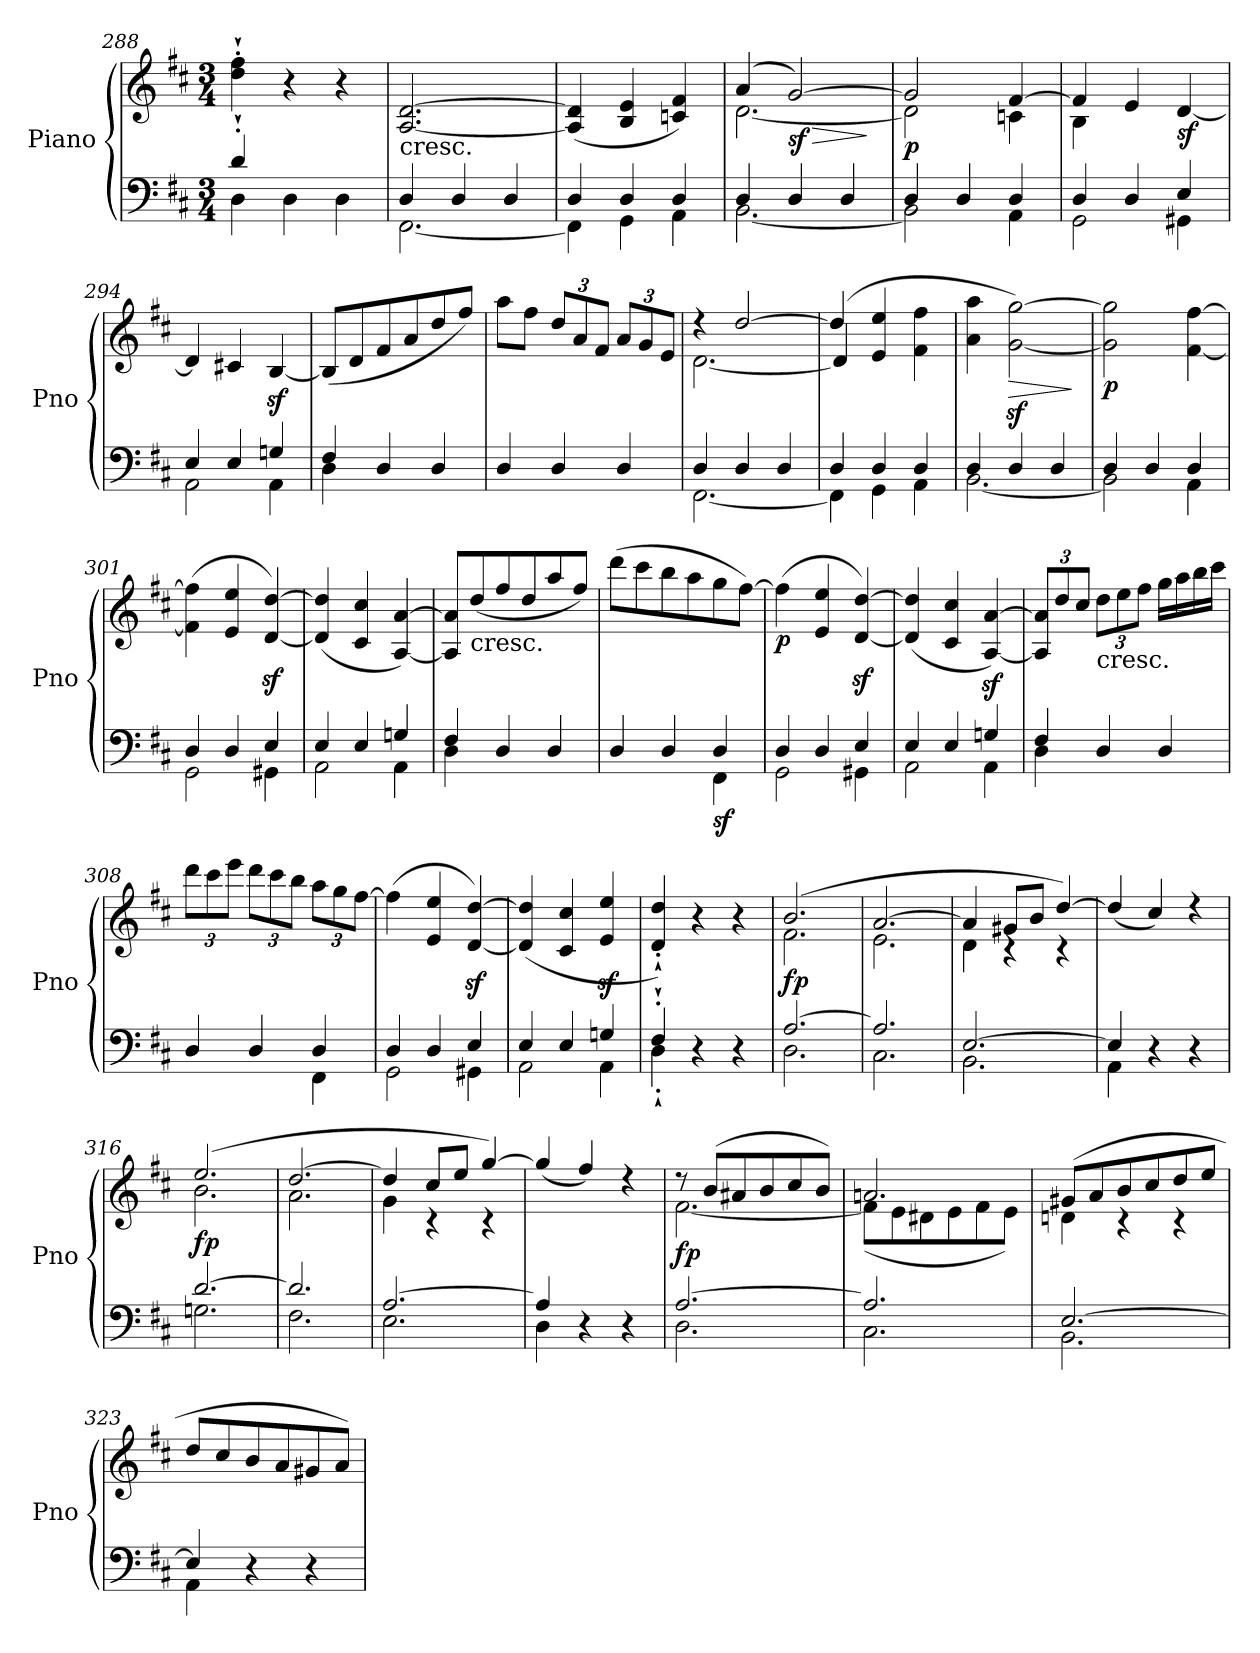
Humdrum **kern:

**kern	**kern	**dynam
*part1	*part1	*part1
*staff2	*staff1	*staff1/2
*I"Piano	*	*
*I'Pno	*	*
*clefF4	*clefG2	*
*k[f#c#]	*k[f#c#]	*
*D:	*D:	*
*M3/4	*M3/4	*
=288	=288	=288
*^	*	*
4d'`/	4D\	4dd\'` 4ff#\'`	.
4D\	2ryy	4r	.
4D\	.	4r	.
=289	=289	=289	=289
!	!	!LO:TX:b:t=cresc.	!
4D/	[2.FF#\	[2.A/ [2.d/	.
4D/	.	.	.
4D/	.	.	.
=290	=290	=290	=290
4D/	4FF#\]	(<4A/] 4d/]	.
4D/	4GG\	4B/ 4e/	.
4D/	4AA\	4cn/ 4f#/)	.
=291	=291	=291	=291
*	*	*^	*
4D/	[2.BB\	(>4a/	[2.d\	.
!	!	!	!	!LO:HP:b
!	!	!	!	!LO:DY:n=1:b
4D/	.	[2g/)	.	> sf
4D/	.	.	.	.
*v	*v	*	*	*
*	*v	*v	*
.	.	]
=292	=292	=292
*^	*^	*
!	!	!	!	!LO:DY:b
4D/	2BB\]	2g/]	2d\]	p
4D/	.	.	.	.
4D/	4AA\	[4f#/	4cn\	.
!!LO:LB:g=z	!!
=293	=293	=293	=293	=293
4D/	2GG\	4f#/]	4B\	.
4D/	.	4e/	2ryy	.
!	!	!	!	!LO:DY:b
4E/	4GG#X\	[4d/	.	sf
*	*	*v	*v	*
=294	=294	=294	=294
4E/	2AA\	4d/]	.
4E/	.	4c#X/	.
4Gn/	4AA\	[4Bz</	.
=295	=295	=295	=295
4F#/	4D\	(<8B/L]	.
.	.	8d/	.
4D/	2ryy	8f#/	.
.	.	8a/	.
4D/	.	8dd/	.
.	.	8ff#/J)	.
*v	*v	*	*
=296	=296	=296
4D/	8aa\L	.
.	8ff#\J	.
*	*Xbrackettup	*
4D/	12dd/L	.
.	12a/	.
.	12f#/J	.
4D/	12a/L	.
.	12g/	.
.	12e/J	.
=297	=297	=297
*^	*^	*
4D/	[2.FF#\	4rdd	[2.d\	.
4D/	.	[2dd/	.	.
4D/	.	.	.	.
=298	=298	=298	=298	=298
4D/	4FF#\]	(>4dd]	4d/]	.
4D/	4GG\	4e/ 4ee/	2ryy	.
4D/	4AA\	4f#\ 4ff#\	.	.
*	*	*v	*v	*
=299	=299	=299	=299
4D/	[2.BB\	4a\ 4aa\	.
!	!	!	!LO:HP:b
4D/	.	[2g\z< [2gg\z<)	>
4D/	.	.	.
*v	*v	*	*
.	.	]
=300	=300	=300
*^	*	*
!	!	!	!LO:DY:b
4D/	2BB\]	2g\] 2gg\]	p
4D/	.	.	.
4D/	4AA\	[4f#\ [4ff#\	.
=301	=301	=301	=301
4D/	2GG\	(>4f#\] 4ff#\]	.
4D/	.	4e/ 4ee/	.
4E/	4GG#X\	[4d/z< [4dd/z<)	.
!!LO:PB:g=z
=302	=302	=302	=302
4E/	2AA\	(<4d/] 4dd/]	.
4E/	.	4c#/ 4cc#/	.
4Gn/	4AA\	[4A/ [4a/)	.
=303	=303	=303	=303
4F#/	4D\	8A/] 8a/]L	.
!	!	!LO:TX:b:t=cresc.	!
.	.	(<8dd/	.
4D/	2ryy	8ff#/	.
.	.	8dd/	.
4D/	.	8aa/	.
.	.	8ff#/J)	.
=304	=304	=304	=304
4D/	2ryy	(>8ddd\L	.
.	.	8ccc#\	.
4D/	.	8bb\	.
.	.	8aa\	.
!	!	!	!LO:DY:b=2
4D/	4FF#\	8gg\	sf
.	.	[8ff#\J)	.
=305	=305	=305	=305
!	!	!	!LO:DY:b
4D/	2GG\	(>4ff#\]	p
4D/	.	4e/ 4ee/	.
4E/	4GG#X\	[4d/z< [4dd/z<)	.
=306	=306	=306	=306
4E/	2AA\	(<4d/] 4dd/]	.
4E/	.	4c#/ 4cc#/	.
4Gn/	4AA\	[4A/z< [4a/z<)	.
=307	=307	=307	=307
4F#/	4D\	12A/] 12a/]L	.
.	.	12dd/	.
.	.	12cc#/J	.
!	!	!LO:TX:b:t=cresc.	!
4D/	2ryy	12dd\L	.
.	.	12ee\	.
.	.	12ff#\J	.
4D/	.	16gg\LL	.
.	.	16aa\	.
.	.	16bb\	.
.	.	16ccc#\JJ	.
!!LO:LB:g=z
=308	=308	=308	=308
4D/	2ryy	12ddd\L	.
.	.	12ccc#\	.
.	.	12eee\J	.
4D/	.	12ddd\L	.
.	.	12ccc#\	.
.	.	12bb\J	.
4D/	4FF#\	12aa\L	.
.	.	12gg\	.
.	.	[12ff#\J	.
=309	=309	=309	=309
4D/	2GG\	(>4ff#\]	.
4D/	.	4e/ 4ee/	.
4E/	4GG#X\	[4d/z< [4dd/z<)	.
=310	=310	=310	=310
4E/	2AA\	(<4d/] 4dd/]	.
4E/	.	4c#/ 4cc#/	.
4Gn/	4AA\	4e/z< 4ee/z<	.
=311	=311	=311	=311
4F#'`/	4D'`\	4d/'` 4dd/'`)	.
4r	2ryy	4r	.
4r	.	4r	.
=312	=312	=312	=312
*	*	*^	*
!	!	!	!	!LO:DY:b
[2.A/	2.D\	(>2.b/	2.f#\	fp
=313	=313	=313	=313	=313
2.A/]	2.C#\	[2.a/	2.e\	.
=314	=314	=314	=314	=314
[2.E/	2.BB\	4a/]	4d\	.
.	.	8g#X/L	4rc	.
.	.	8b/J	.	.
.	.	[4dd/)	4rc	.
*	*	*v	*v	*
=315	=315	=315	=315
4E/]	4AA\	(<4dd/]	.
4r	2ryy	4cc#/)	.
4r	.	4rdd	.
=316	=316	=316	=316
*	*	*^	*
!	!	!	!	!LO:DY:b
[2.d/	2.Gn\	(>2.ee/	2.b\	fp
=317	=317	=317	=317	=317
2.d/]	2.F#\	[2.dd/	2.a\	.
!!LO:LB:g=z	!!
=318	=318	=318	=318	=318
[2.A/	2.E\	4dd/]	4g\	.
.	.	8cc#/L	4rc	.
.	.	8ee/J	.	.
.	.	[4gg/)	4rc	.
*	*	*v	*v	*
=319	=319	=319	=319
4A/]	4D\	(<4gg/]	.
4r	2ryy	4ff#/)	.
4r	.	4rdd	.
=320	=320	=320	=320
*	*	*^	*
!	!	!	!	!LO:DY:b
[2.A/	2.D\	8rdd	[2.f#\	fp
.	.	(>8b/L	.	.
.	.	8a#X/	.	.
.	.	8b/	.	.
.	.	8cc#/	.	.
.	.	8b/J)	.	.
=321	=321	=321	=321	=321
2.A/]	2.C#\	2.an/	(<8f#\L]	.
.	.	.	8e\	.
.	.	.	8d#X\	.
.	.	.	8e\	.
.	.	.	8f#\	.
.	.	.	8e\J)	.
=322	=322	=322	=322	=322
[2.E/	2.BB\	(>8g#X/L	4dn\	.
.	.	8a/	.	.
.	.	8b/	4rc	.
.	.	8cc#/	.	.
.	.	8dd/	4rc	.
.	.	8ee/J	.	.
*	*	*v	*v	*
=323	=323	=323	=323
4E/]	4AA\	8dd/L	.
.	.	8cc#/	.
4r	2ryy	8b/	.
.	.	8a/	.
4r	.	8g#X/	.
.	.	8a/J)	.
*v	*v	*	*
=	=	=
*-	*-	*-
